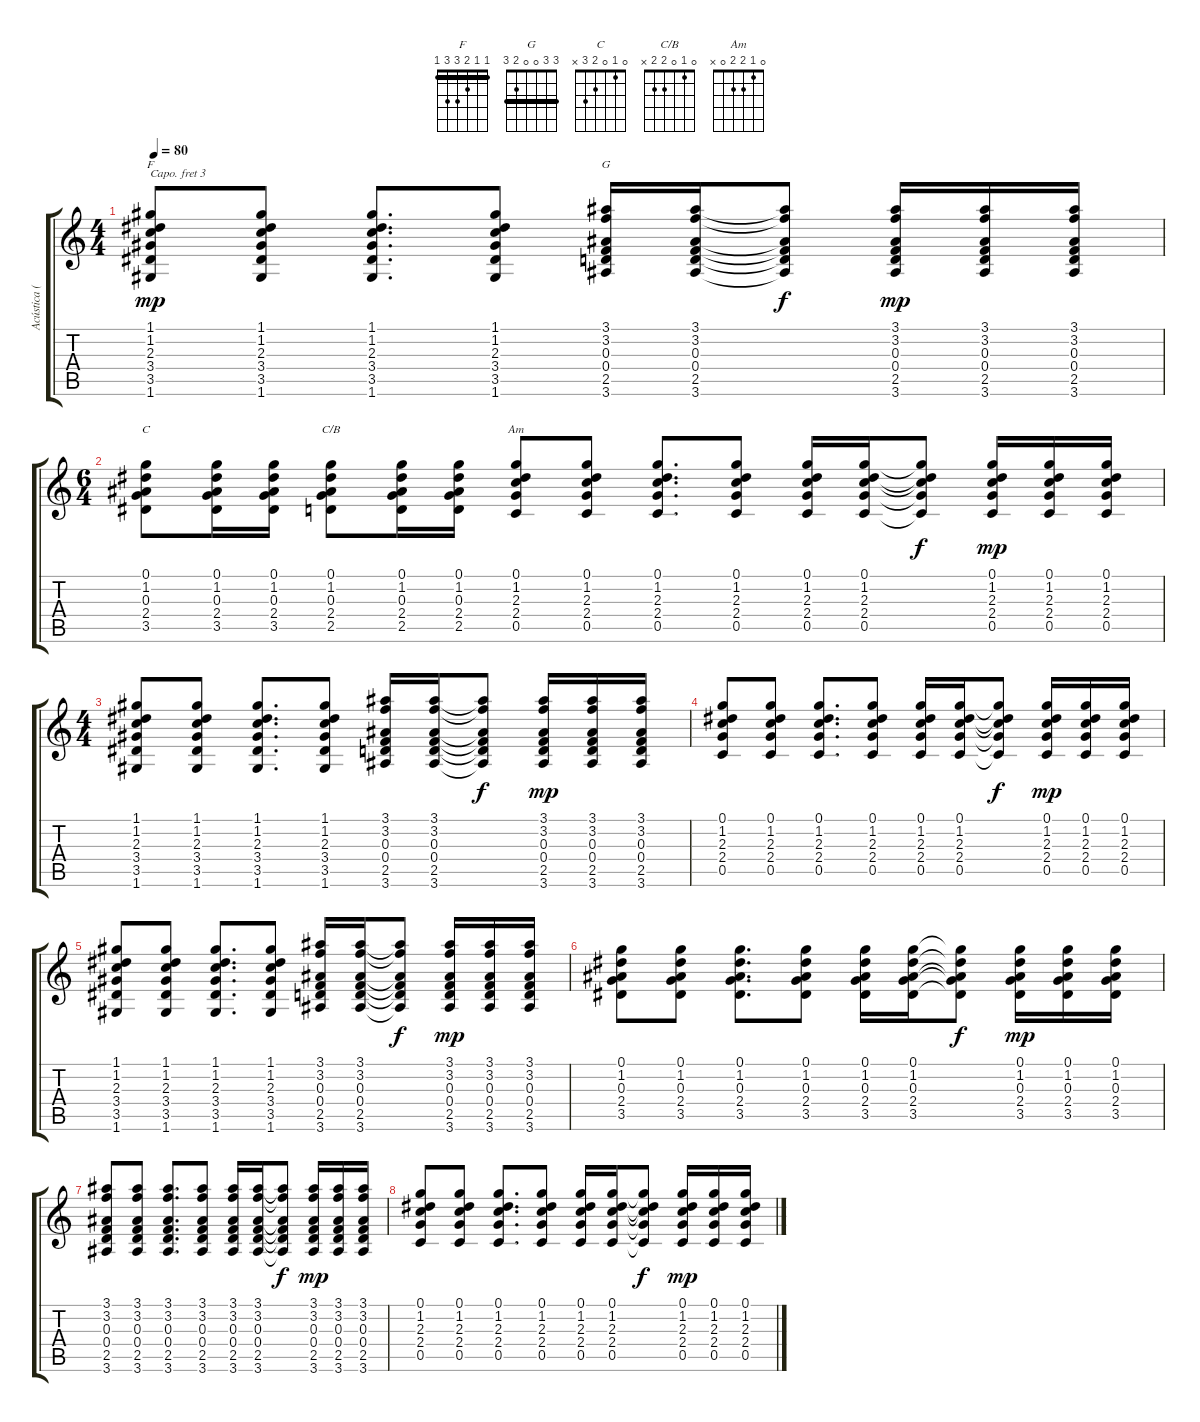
\track ("Acústica (Accoustic)" "Acústica (") {instrument acousticguitarsteel}
\staff {score tabs}
\capo 3
\tuning (E4 B3 G3 D3 A2 E2) {hide}
\chord ("F" 1 1 2 3 3 1) {barre 1}
\chord ("G" 3 3 0 0 2 3) {barre 3}
\chord ("C" 0 1 0 2 3 x)
\chord ("C/B" 0 1 0 2 2 x)
\chord ("Am" 0 1 2 2 0 x)
\ts (4 4)
\tempo 80
\clef g2
\ks c
(1.1 1.2 2.3 3.4 3.5 1.6).8{ch "F" dy mp} (1.1 1.2 2.3 3.4 3.5 1.6).8 (1.1 1.2 2.3 3.4 3.5 1.6).8{d} (1.1 1.2 2.3 3.4 3.5 1.6).8 (3.1 3.2 0.3 0.4 2.5 3.6).16{ch "G"} (3.1 3.2 0.3 0.4 2.5 3.6).16 (3.1{t} 3.2{t} 0.3{t} 0.4{t} 2.5{t} 3.6{t}).8{dy f} (3.1 3.2 0.3 0.4 2.5 3.6).16{dy mp} (3.1 3.2 0.3 0.4 2.5 3.6).16 (3.1 3.2 0.3 0.4 2.5 3.6).16 |
\ts (6 4)
(0.1 1.2 0.3 2.4 3.5).8{ch "C"} (0.1 1.2 0.3 2.4 3.5).16 (0.1 1.2 0.3 2.4 3.5).16 (0.1 1.2 0.3 2.4 2.5).8{ch "C/B"} (0.1 1.2 0.3 2.4 2.5).16 (0.1 1.2 0.3 2.4 2.5).16 (0.1 1.2 2.3 2.4 0.5).8{ch "Am"} (0.1 1.2 2.3 2.4 0.5).8 (0.1 1.2 2.3 2.4 0.5).8{d} (0.1 1.2 2.3 2.4 0.5).8 (0.1 1.2 2.3 2.4 0.5).16 (0.1 1.2 2.3 2.4 0.5).16 (0.1{t} 1.2{t} 2.3{t} 2.4{t} 0.5{t}).8{dy f} (0.1 1.2 2.3 2.4 0.5).16{dy mp} (0.1 1.2 2.3 2.4 0.5).16 (0.1 1.2 2.3 2.4 0.5).16 |
\ts (4 4)
(1.1 1.2 2.3 3.4 3.5 1.6).8 (1.1 1.2 2.3 3.4 3.5 1.6).8 (1.1 1.2 2.3 3.4 3.5 1.6).8{d} (1.1 1.2 2.3 3.4 3.5 1.6).8 (3.1 3.2 0.3 0.4 2.5 3.6).16 (3.1 3.2 0.3 0.4 2.5 3.6).16 (3.1{t} 3.2{t} 0.3{t} 0.4{t} 2.5{t} 3.6{t}).8{dy f} (3.1 3.2 0.3 0.4 2.5 3.6).16{dy mp} (3.1 3.2 0.3 0.4 2.5 3.6).16 (3.1 3.2 0.3 0.4 2.5 3.6).16 |
(0.1 1.2 2.3 2.4 0.5).8 (0.1 1.2 2.3 2.4 0.5).8 (0.1 1.2 2.3 2.4 0.5).8{d} (0.1 1.2 2.3 2.4 0.5).8 (0.1 1.2 2.3 2.4 0.5).16 (0.1 1.2 2.3 2.4 0.5).16 (0.1{t} 1.2{t} 2.3{t} 2.4{t} 0.5{t}).8{dy f} (0.1 1.2 2.3 2.4 0.5).16{dy mp} (0.1 1.2 2.3 2.4 0.5).16 (0.1 1.2 2.3 2.4 0.5).16 |
(1.1 1.2 2.3 3.4 3.5 1.6).8 (1.1 1.2 2.3 3.4 3.5 1.6).8 (1.1 1.2 2.3 3.4 3.5 1.6).8{d} (1.1 1.2 2.3 3.4 3.5 1.6).8 (3.1 3.2 0.3 0.4 2.5 3.6).16 (3.1 3.2 0.3 0.4 2.5 3.6).16 (3.1{t} 3.2{t} 0.3{t} 0.4{t} 2.5{t} 3.6{t}).8{dy f} (3.1 3.2 0.3 0.4 2.5 3.6).16{dy mp} (3.1 3.2 0.3 0.4 2.5 3.6).16 (3.1 3.2 0.3 0.4 2.5 3.6).16 |
(0.1 1.2 0.3 2.4 3.5).8 (0.1 1.2 0.3 2.4 3.5).8 (0.1 1.2 0.3 2.4 3.5).8{d} (0.1 1.2 0.3 2.4 3.5).8 (0.1 1.2 0.3 2.4 3.5).16 (0.1 1.2 0.3 2.4 3.5).16 (0.1{t} 1.2{t} 0.3{t} 2.4{t} 3.5{t}).8{dy f} (0.1 1.2 0.3 2.4 3.5).16{dy mp} (0.1 1.2 0.3 2.4 3.5).16 (0.1 1.2 0.3 2.4 3.5).16 |
(3.1 3.2 0.3 0.4 2.5 3.6).8 (3.1 3.2 0.3 0.4 2.5 3.6).8 (3.1 3.2 0.3 0.4 2.5 3.6).8{d} (3.1 3.2 0.3 0.4 2.5 3.6).8 (3.1 3.2 0.3 0.4 2.5 3.6).16 (3.1 3.2 0.3 0.4 2.5 3.6).16 (3.1{t} 3.2{t} 0.3{t} 0.4{t} 2.5{t} 3.6{t}).8{dy f} (3.1 3.2 0.3 0.4 2.5 3.6).16{dy mp} (3.1 3.2 0.3 0.4 2.5 3.6).16 (3.1 3.2 0.3 0.4 2.5 3.6).16 |
(0.1 1.2 2.3 2.4 0.5).8 (0.1 1.2 2.3 2.4 0.5).8 (0.1 1.2 2.3 2.4 0.5).8{d} (0.1 1.2 2.3 2.4 0.5).8 (0.1 1.2 2.3 2.4 0.5).16 (0.1 1.2 2.3 2.4 0.5).16 (0.1{t} 1.2{t} 2.3{t} 2.4{t} 0.5{t}).8{dy f} (0.1 1.2 2.3 2.4 0.5).16{dy mp} (0.1 1.2 2.3 2.4 0.5).16 (0.1 1.2 2.3 2.4 0.5).16
